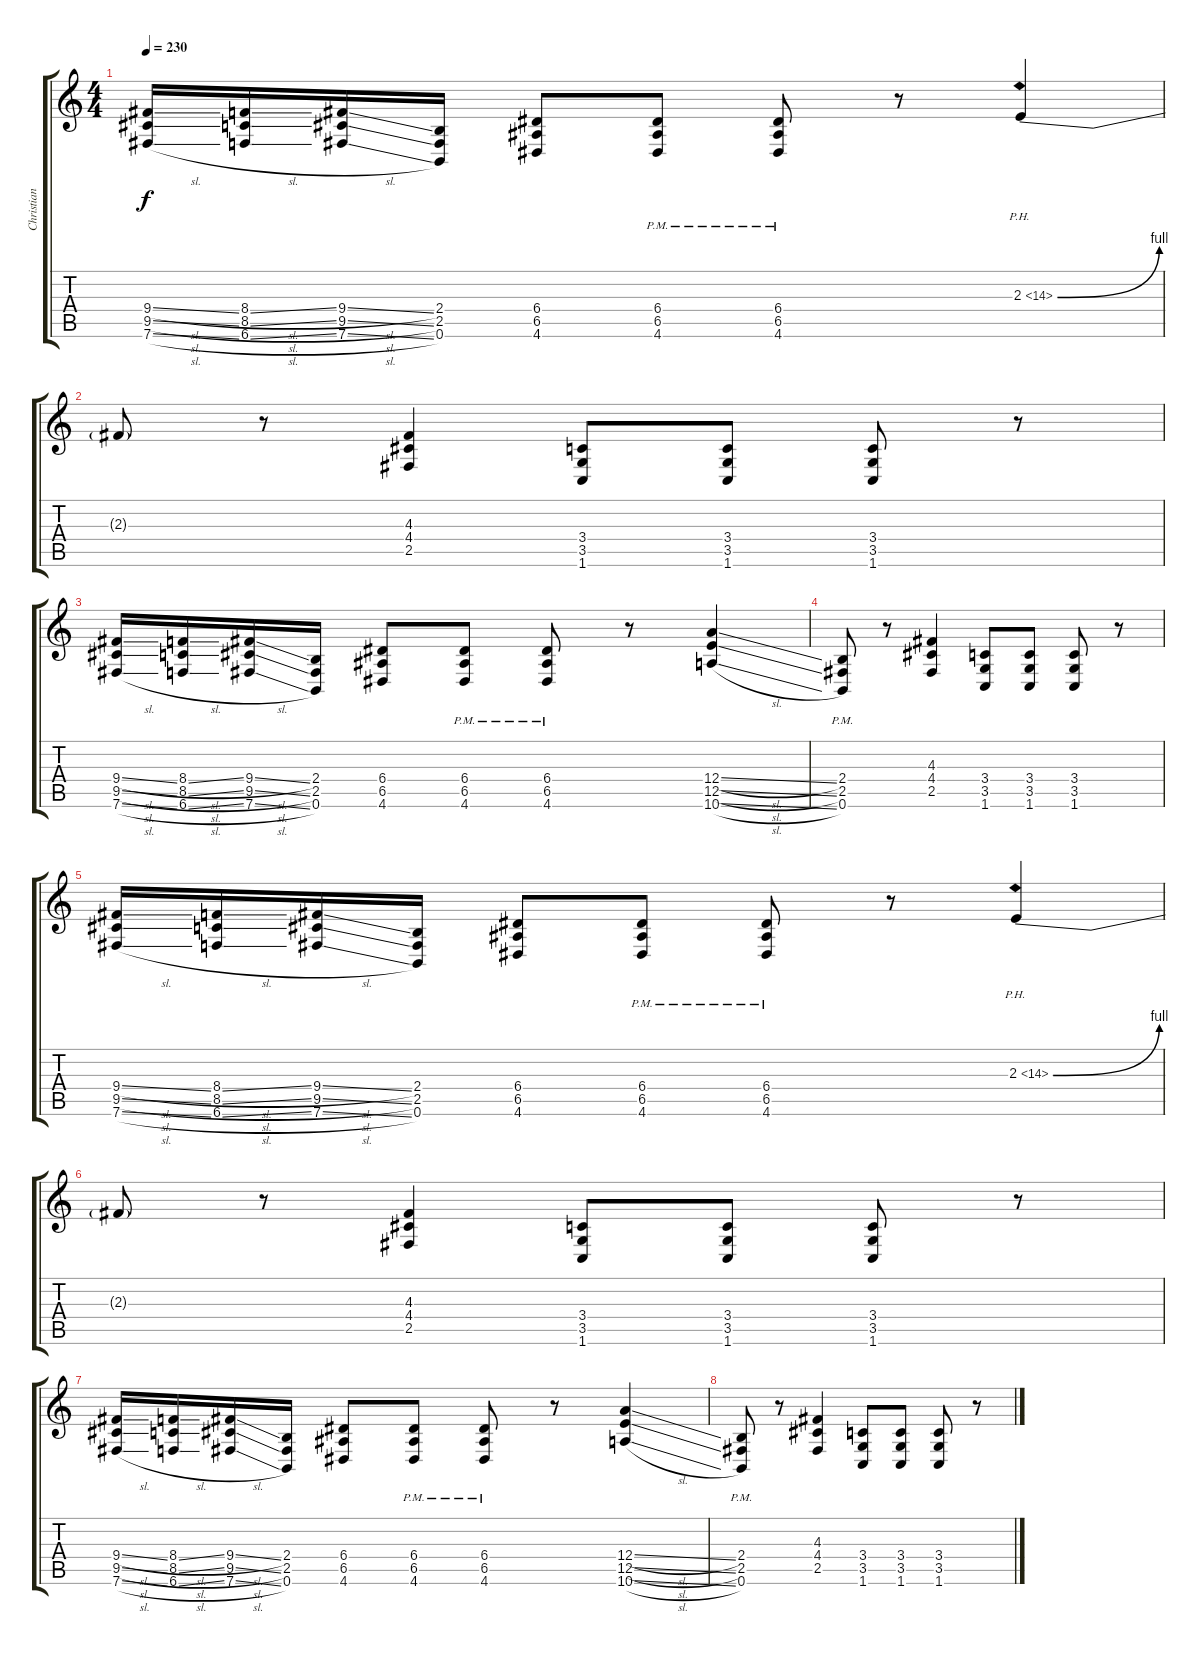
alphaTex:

\track ("Christian Donaldson" "Christian ") {instrument overdrivenguitar}
\staff {score tabs}
\tuning (B3 Gb3 D3 A2 E2 B1) {hide}
\ts (4 4)
\tempo 230
\clef g2
\ks c
(9.4{sl} 9.5{sl} 7.6{sl}).16{dy f} (8.4{sl} 8.5{sl} 6.6{sl}).16 (9.4{sl} 9.5{sl} 7.6{sl}).16 (2.4 2.5 0.6).16 (6.4 6.5 4.6).8 (6.4{pm} 6.5{pm} 4.6{pm}).8 (6.4{pm} 6.5{pm} 4.6{pm}).8 r.8 2.3{be (bend 0 0 60 4) ph 12}.4 |
2.3{t}.8 r.8 (4.3 4.4 2.5).4 (3.4 3.5 1.6).8 (3.4 3.5 1.6).8 (3.4 3.5 1.6).8 r.8 |
(9.4{sl} 9.5{sl} 7.6{sl}).16 (8.4{sl} 8.5{sl} 6.6{sl}).16 (9.4{sl} 9.5{sl} 7.6{sl}).16 (2.4 2.5 0.6).16 (6.4 6.5 4.6).8 (6.4{pm} 6.5{pm} 4.6{pm}).8 (6.4{pm} 6.5{pm} 4.6{pm}).8 r.8 (12.4{sl} 12.5{sl} 10.6{sl}).4 |
(2.4{pm} 2.5{pm} 0.6{pm}).8 r.8 (4.3 4.4 2.5).4 (3.4 3.5 1.6).8 (3.4 3.5 1.6).8 (3.4 3.5 1.6).8 r.8 |
(9.4{sl} 9.5{sl} 7.6{sl}).16 (8.4{sl} 8.5{sl} 6.6{sl}).16 (9.4{sl} 9.5{sl} 7.6{sl}).16 (2.4 2.5 0.6).16 (6.4 6.5 4.6).8 (6.4{pm} 6.5{pm} 4.6{pm}).8 (6.4{pm} 6.5{pm} 4.6{pm}).8 r.8 2.3{be (bend 0 0 60 4) ph 12}.4 |
2.3{t}.8 r.8 (4.3 4.4 2.5).4 (3.4 3.5 1.6).8 (3.4 3.5 1.6).8 (3.4 3.5 1.6).8 r.8 |
(9.4{sl} 9.5{sl} 7.6{sl}).16 (8.4{sl} 8.5{sl} 6.6{sl}).16 (9.4{sl} 9.5{sl} 7.6{sl}).16 (2.4 2.5 0.6).16 (6.4 6.5 4.6).8 (6.4{pm} 6.5{pm} 4.6{pm}).8 (6.4{pm} 6.5{pm} 4.6{pm}).8 r.8 (12.4{sl} 12.5{sl} 10.6{sl}).4 |
(2.4{pm} 2.5{pm} 0.6{pm}).8 r.8 (4.3 4.4 2.5).4 (3.4 3.5 1.6).8 (3.4 3.5 1.6).8 (3.4 3.5 1.6).8 r.8
